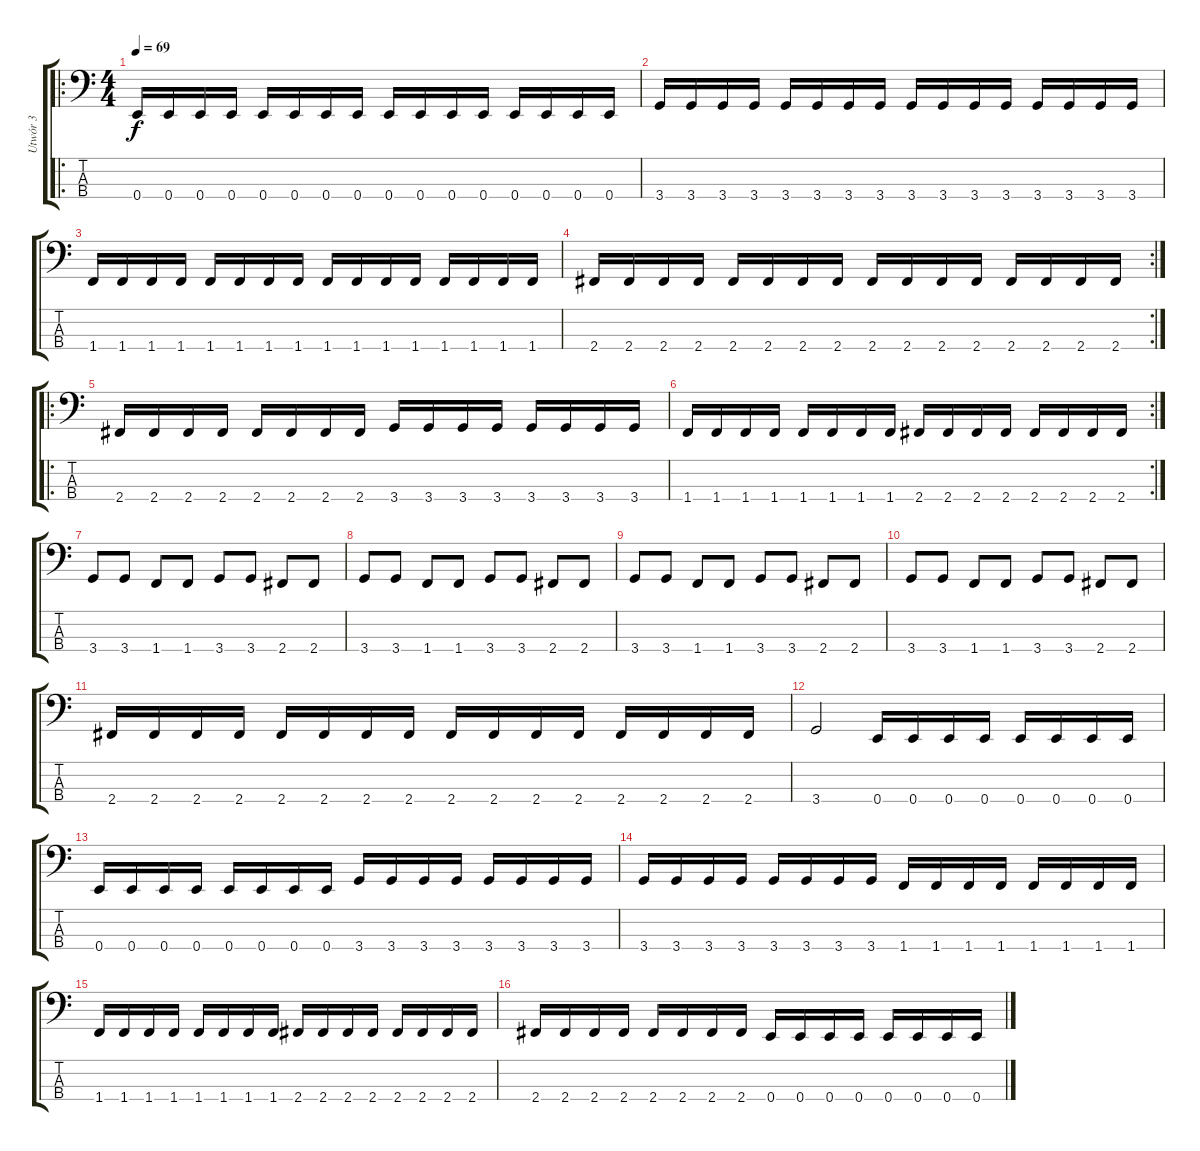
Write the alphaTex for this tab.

\track ("Utwór 3" "Utwór 3") {instrument electricbasspick}
\staff {score tabs}
\tuning (G2 D2 A1 E1) {hide}
\ro
\ts (4 4)
\tempo 69
\clef f4
\ks c
0.4.16{dy f} 0.4.16 0.4.16 0.4.16 0.4.16 0.4.16 0.4.16 0.4.16 0.4.16 0.4.16 0.4.16 0.4.16 0.4.16 0.4.16 0.4.16 0.4.16 |
3.4.16 3.4.16 3.4.16 3.4.16 3.4.16 3.4.16 3.4.16 3.4.16 3.4.16 3.4.16 3.4.16 3.4.16 3.4.16 3.4.16 3.4.16 3.4.16 |
1.4.16 1.4.16 1.4.16 1.4.16 1.4.16 1.4.16 1.4.16 1.4.16 1.4.16 1.4.16 1.4.16 1.4.16 1.4.16 1.4.16 1.4.16 1.4.16 |
\rc 2
2.4.16 2.4.16 2.4.16 2.4.16 2.4.16 2.4.16 2.4.16 2.4.16 2.4.16 2.4.16 2.4.16 2.4.16 2.4.16 2.4.16 2.4.16 2.4.16 |
\ro
2.4.16 2.4.16 2.4.16 2.4.16 2.4.16 2.4.16 2.4.16 2.4.16 3.4.16 3.4.16 3.4.16 3.4.16 3.4.16 3.4.16 3.4.16 3.4.16 |
\rc 2
1.4.16 1.4.16 1.4.16 1.4.16 1.4.16 1.4.16 1.4.16 1.4.16 2.4.16 2.4.16 2.4.16 2.4.16 2.4.16 2.4.16 2.4.16 2.4.16 |
3.4.8 3.4.8 1.4.8 1.4.8 3.4.8 3.4.8 2.4.8 2.4.8 |
3.4.8 3.4.8 1.4.8 1.4.8 3.4.8 3.4.8 2.4.8 2.4.8 |
3.4.8 3.4.8 1.4.8 1.4.8 3.4.8 3.4.8 2.4.8 2.4.8 |
3.4.8 3.4.8 1.4.8 1.4.8 3.4.8 3.4.8 2.4.8 2.4.8 |
2.4.16 2.4.16 2.4.16 2.4.16 2.4.16 2.4.16 2.4.16 2.4.16 2.4.16 2.4.16 2.4.16 2.4.16 2.4.16 2.4.16 2.4.16 2.4.16 |
3.4.2 0.4.16 0.4.16 0.4.16 0.4.16 0.4.16 0.4.16 0.4.16 0.4.16 |
0.4.16 0.4.16 0.4.16 0.4.16 0.4.16 0.4.16 0.4.16 0.4.16 3.4.16 3.4.16 3.4.16 3.4.16 3.4.16 3.4.16 3.4.16 3.4.16 |
3.4.16 3.4.16 3.4.16 3.4.16 3.4.16 3.4.16 3.4.16 3.4.16 1.4.16 1.4.16 1.4.16 1.4.16 1.4.16 1.4.16 1.4.16 1.4.16 |
1.4.16 1.4.16 1.4.16 1.4.16 1.4.16 1.4.16 1.4.16 1.4.16 2.4.16 2.4.16 2.4.16 2.4.16 2.4.16 2.4.16 2.4.16 2.4.16 |
2.4.16 2.4.16 2.4.16 2.4.16 2.4.16 2.4.16 2.4.16 2.4.16 0.4.16 0.4.16 0.4.16 0.4.16 0.4.16 0.4.16 0.4.16 0.4.16
